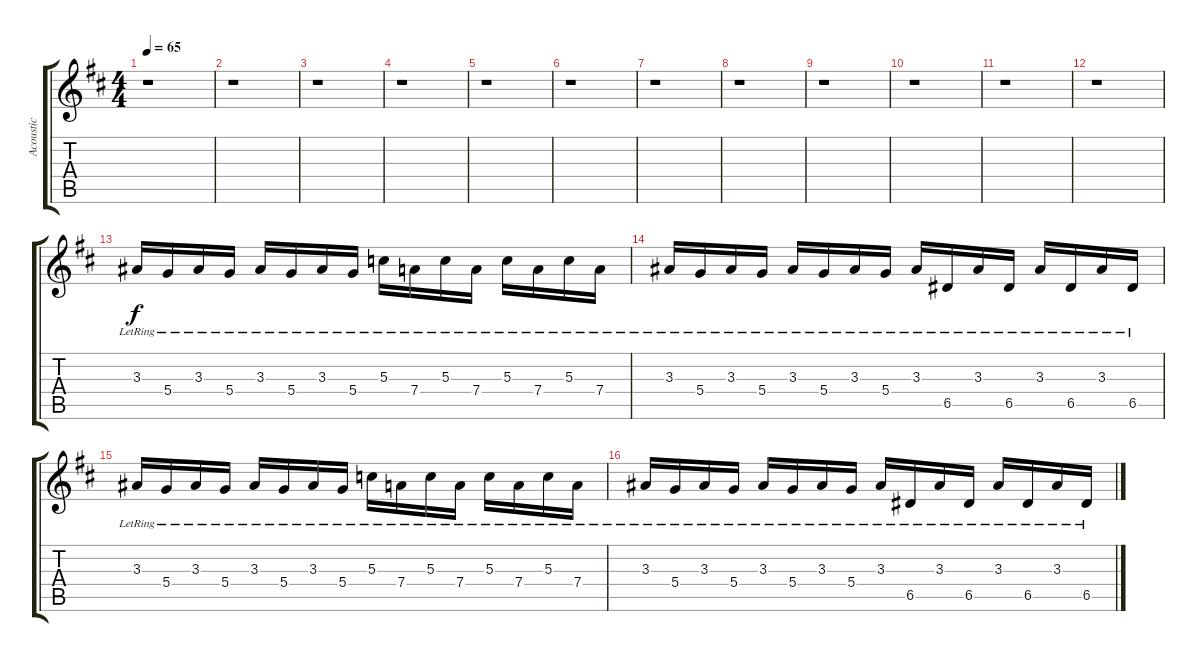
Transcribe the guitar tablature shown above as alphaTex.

\track ("Acoustic" "Acoustic") {instrument acousticguitarsteel}
\staff {score tabs}
\tuning (E4 B3 G3 D3 A2 D2) {hide}
\ts (4 4)
\tempo 65
\clef g2
\ks d
r.1{dy f} |
r.1 |
r.1 |
r.1 |
r.1 |
r.1 |
r.1 |
r.1 |
r.1 |
r.1 |
r.1 |
r.1 |
3.3{lr}.16 5.4{lr}.16 3.3{lr}.16 5.4{lr}.16 3.3{lr}.16 5.4{lr}.16 3.3{lr}.16 5.4{lr}.16 5.3{lr}.16 7.4{lr}.16 5.3{lr}.16 7.4{lr}.16 5.3{lr}.16 7.4{lr}.16 5.3{lr}.16 7.4{lr}.16 |
3.3{lr}.16 5.4{lr}.16 3.3{lr}.16 5.4{lr}.16 3.3{lr}.16 5.4{lr}.16 3.3{lr}.16 5.4{lr}.16 3.3{lr}.16 6.5{lr}.16 3.3{lr}.16 6.5{lr}.16 3.3{lr}.16 6.5{lr}.16 3.3{lr}.16 6.5{lr}.16 |
3.3{lr}.16 5.4{lr}.16 3.3{lr}.16 5.4{lr}.16 3.3{lr}.16 5.4{lr}.16 3.3{lr}.16 5.4{lr}.16 5.3{lr}.16 7.4{lr}.16 5.3{lr}.16 7.4{lr}.16 5.3{lr}.16 7.4{lr}.16 5.3{lr}.16 7.4{lr}.16 |
3.3{lr}.16 5.4{lr}.16 3.3{lr}.16 5.4{lr}.16 3.3{lr}.16 5.4{lr}.16 3.3{lr}.16 5.4{lr}.16 3.3{lr}.16 6.5{lr}.16 3.3{lr}.16 6.5{lr}.16 3.3{lr}.16 6.5{lr}.16 3.3{lr}.16 6.5{lr}.16
